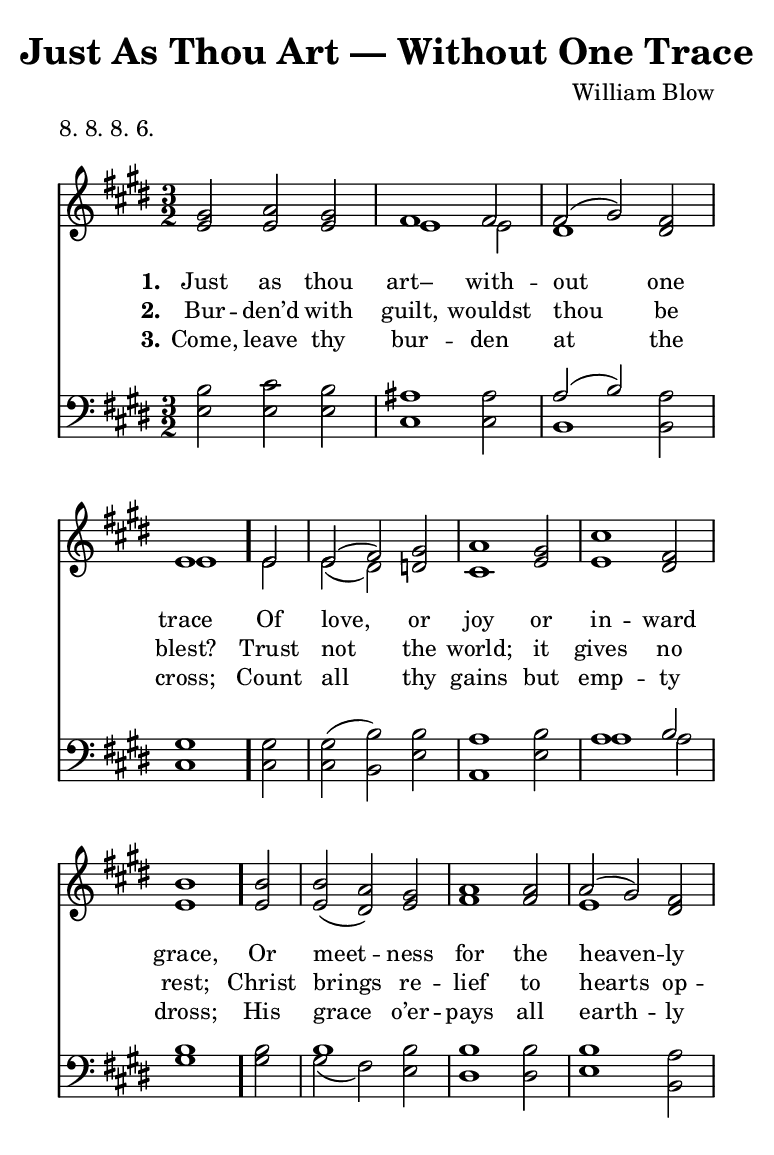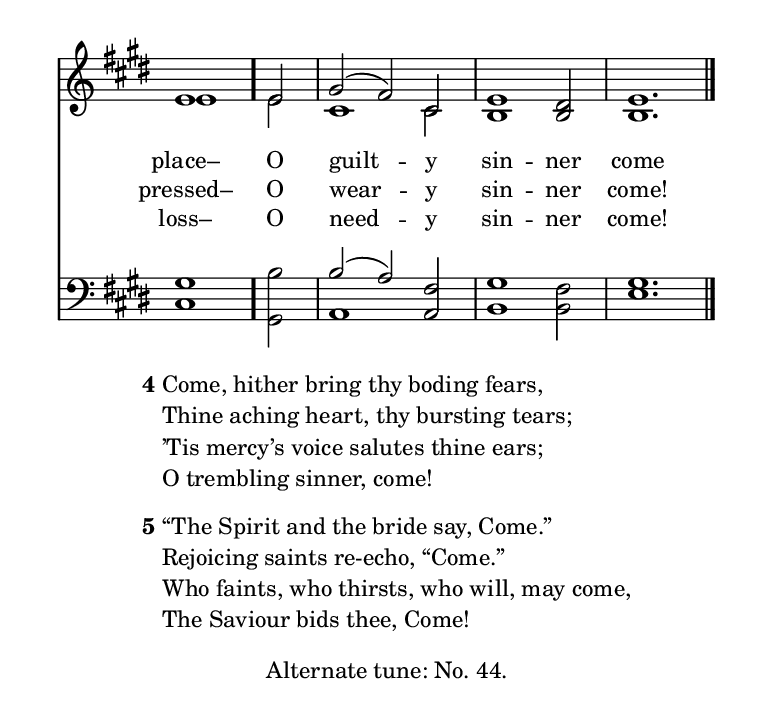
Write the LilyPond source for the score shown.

\include "common/global.ily"
\paper {
  \include "common/paper.ily"
  ragged-bottom = ##t
  ragged-last-bottom = ##t
  systems-per-page = ##f
  %page-count = ##f
}

\header{
  %gospel
  hymnnumber = "85"
  title = "Just As Thou Art — Without One Trace"
  tunename = "St. Agnes — Blow"
  meter = "8. 8. 8. 6."
  %poet = ""
  composer = "William Blow"
  %copyright = ""
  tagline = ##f
}

% for fermata in MIDI
ta = { \tempo 2=90 }
tb = { \tempo 2=45 }

patternAA = { c2 c2 c2 | c1 c2 | c2( c2) c2 | c1 }
patternAB = { c2 c2 c2 | c1 c2 | c1      c2 | c1 }

patternBA = { c2 | c2( c2) c2 | c1 c2 | c1      c2 | c1 }
patternBB = { c2 | c2( c2) c2 | c1 c2 | c2( c2) c2 | c1 }
patternBC = { c2 | c1      c2 | c1 c2 | c1      c2 | c1 }

patternCA = { c2 | c2( c2) c2 | c1 c2 | c1. }
patternCB = { c2 | c1      c2 | c1 c2 | c1. }

global = {
  \include "common/overrides.ily"
  \override Staff.TimeSignature.style = #'numbered
  \time 3/2
  \override Score.MetronomeMark.transparent = ##t % hide all fermata changes too
  \ta
  \key e \major
  %\partial 4
  \autoBeamOff
}

notesSoprano = {
\global
\relative c'' {

  \changePitch \patternAA { gis a gis | fis fis | fis gis fis | e }
  \changePitch \patternBA { e | e fis gis | a gis | cis fis, | b }
  \changePitch \patternBB { b | b a gis | a a | a gis fis | e }
  \changePitch \patternCA { e | gis fis cis | e dis | e }

  \bar "|."

}
}

notesAlto = {
\global
\relative e' {

  \changePitch \patternAB { e e e | e e | dis dis | e }
  \changePitch \patternBA { e | e dis d | cis e | e dis | e }
  \changePitch \patternBA { e | e dis e | fis fis | e dis | e }
  \changePitch \patternCB { e | cis cis | b b | b }

}
}

notesTenor = {
\global
\relative a {

  \changePitch \patternAA { b cis b | ais ais | a b a | gis }
  \changePitch \patternBA { gis | gis b b | a b | a b | b }
  \changePitch \patternBC { b | b b | b b | b a | gis }
  \changePitch \patternCA { b | b a fis | gis fis | gis }

}
}

notesBass = {
\global
\relative f {

  \changePitch \patternAB { e e e | cis cis | b b | cis }
  \changePitch \patternBA { cis | cis b e | a, e' | a a | gis }
  \changePitch \patternBA { gis | gis fis e | dis dis | e b | cis }
  \changePitch \patternCB { gis | a a | b b | e }

}
}

wordsA = \lyricmode {
\set stanza = "1."

Just as thou art– with -- out one trace \bar "."
Of love, or joy or in -- ward grace, \bar "."
Or meet -- ness for the heaven -- ly place– \bar "."
O guilt -- y sin -- ner come ! \bar "."

}

wordsB = \lyricmode {
\set stanza = "2."

Bur -- den’d with guilt, wouldst thou be blest?
Trust not the world; it gives no rest;
Christ brings re -- lief to hearts op -- pressed–
O wear -- y sin -- ner come!

}

wordsC = \lyricmode {
\set stanza = "3."

Come, leave thy bur -- den at the cross;
Count all thy gains but emp -- ty dross;
His grace o’er -- pays all earth -- ly loss–
O need -- y sin -- ner come!

}

wordsD = \markuplist {

\line { Come, hither bring thy boding fears, }
\line { Thine aching heart, thy bursting tears; }
\line { ’Tis mercy’s voice salutes thine ears; }
\line { O trembling sinner, come! }

}

wordsE = \markuplist {

\line { “The Spirit and the bride say, Come.” }
\line { Rejoicing saints re-echo, “Come.” }
\line { Who faints, who thirsts, who will, may come, }
\line { The Saviour bids thee, Come! }

}

\score {
  \context ChoirStaff <<
    \context Staff = upper <<
      \set Staff.autoBeaming = ##f
      \set ChoirStaff.systemStartDelimiter = #'SystemStartBar
      \set ChoirStaff.printPartCombineTexts = ##f
      \partcombine #'(2 . 9) \notesSoprano \notesAlto
      \context NullVoice = sopranos { \voiceOne << \notesSoprano >> }
      \context NullVoice = altos { \voiceTwo << \notesAlto >> }
      \context Lyrics = one   \lyricsto sopranos \wordsA
      \context Lyrics = two   \lyricsto sopranos \wordsB
      \context Lyrics = three \lyricsto sopranos \wordsC
    >>
    \context Staff = men <<
      \set Staff.autoBeaming = ##f
      \clef bass
      \set ChoirStaff.printPartCombineTexts = ##f
      \partcombine #'(2 . 9) \notesTenor \notesBass
      \context NullVoice = tenors { \voiceOne << \notesTenor >> }
      \context NullVoice = basses { \voiceTwo << \notesBass >> }
    >>
  >>
  \layout {
    \include "common/layout.ily"
  }
  \midi{
    \include "common/midi.ily"
  }
}

\noPageBreak

\markup { \fill-line { \column {
  \raise #3
  \line{ \bold 4 \column { \wordsD } } \combine \null \vspace #0.4
  \line{ \bold 5 \column { \wordsE } } %\combine \null \vspace #0.4
} } }

\noPageBreak

\markup { \vspace #2 \fill-line { \raise #2 \line { Alternate tune: No. 44. } } }

\version "2.19.49"  % necessary for upgrading to future LilyPond versions.

% vi:set et ts=2 sw=2 ai nocindent syntax=lilypond:
